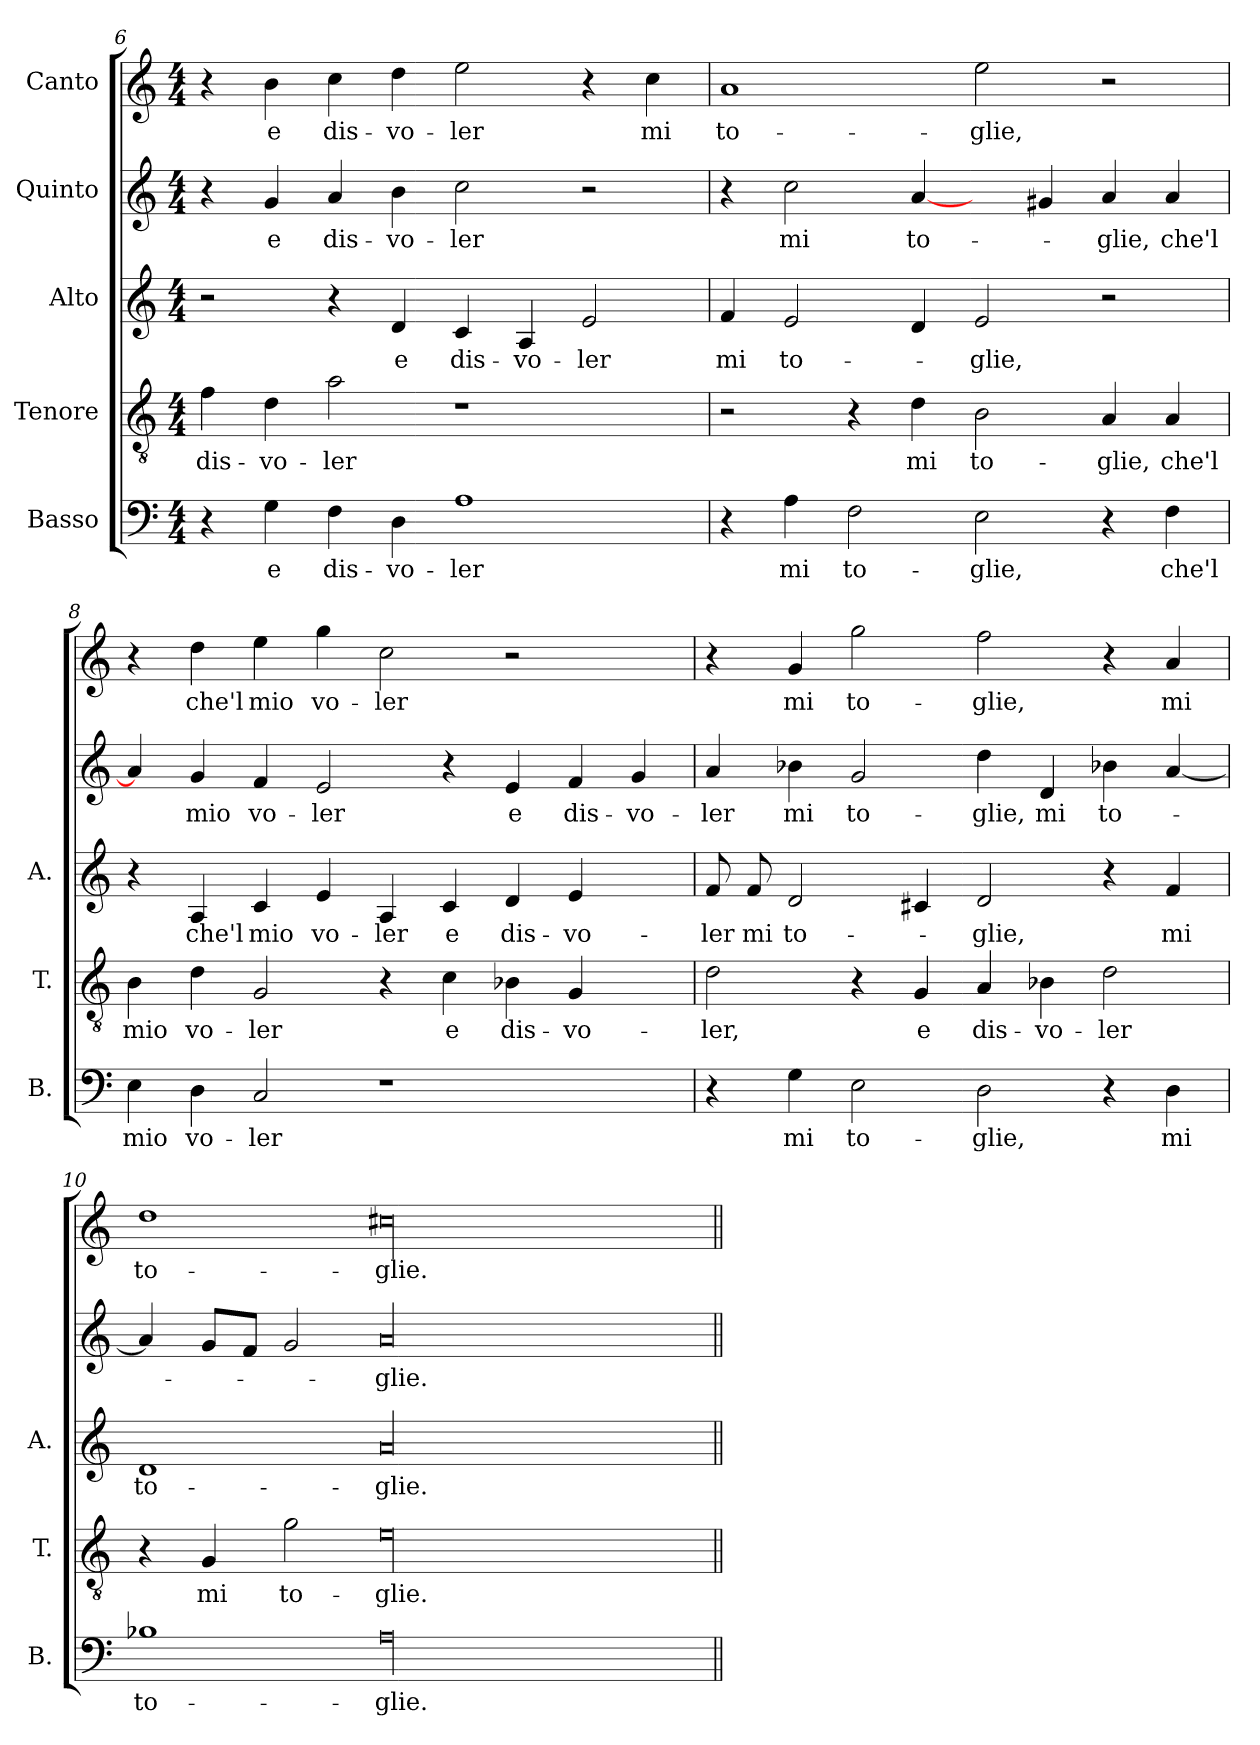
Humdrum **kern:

**kern	**text	**kern	**text	**kern	**text	**kern	**text	**kern	**text
*part5	*part5	*part4	*part4	*part3	*part3	*part2	*part2	*part1	*part1
*staff5	*staff5	*staff4	*staff4	*staff3	*staff3	*staff2	*staff2	*staff1	*staff1
*I"Basso	*	*I"Tenore	*	*I"Alto	*	*I"Quinto	*	*I"Canto	*
*I'B.	*	*I'T.	*	*I'A.	*	*	*	*	*
*clefF4	*	*clefGv2	*	*clefG2	*	*clefG2	*	*clefG2	*
*k[]	*	*k[]	*	*k[]	*	*k[]	*	*k[]	*
*C:	*	*C:	*	*C:	*	*C:	*	*C:	*
*M4/4	*	*M4/4	*	*M4/4	*	*M4/4	*	*M4/4	*
=6	=6	=6	=6	=6	=6	=6	=6	=6	=6
4r	.	4f\	dis-	2r	.	4r	.	4r	.
4G\	e	4d\	-vo-	.	.	4g/	e	4b\	e
4F\	dis-	2a\	-ler	4r	.	4a/	dis-	4cc\	dis-
4D\	-vo-	.	.	4d/	e	4b\	-vo-	4dd\	-vo-
1A\	-ler	1r	.	4c/	dis-	2cc\	-ler	2ee\	-ler
.	.	.	.	4A/	-vo-	.	.	.	.
.	.	.	.	2e/	-ler	2r	.	4r	.
.	.	.	.	.	.	.	.	4cc\	mi
=7	=7	=7	=7	=7	=7	=7	=7	=7	=7
4r	.	2r	.	4f/	mi	4r	.	1a/	to-
4A\	mi	.	.	2e/	to-	2cc\	mi	.	.
2F\	to-	4r	.	.	.	.	.	.	.
.	.	4d\	mi	4d/	.	[4a/	to-	.	.
2E\	-glie,	2B\	to-	2e/	-glie,	4ryy	.	2ee\	-glie,
.	.	.	.	.	.	4g#X/	.	.	.
4r	.	4A/	-glie,	2r	.	4a/	-glie,	2r	.
4F\	che'l	4A/	che'l	.	.	4a/	che'l	.	.
=8	=8	=8	=8	=8	=8	=8	=8	=8	=8
4E\	mio	4B\	mio	4r	.	4a/]	.	4r	.
4D\	vo-	4d\	vo-	4A/	che'l	4g/	mio	4dd\	che'l
2C/	-ler	2G/	-ler	4c/	mio	4f/	vo-	4ee\	mio
.	.	.	.	4e/	vo-	2e/	-ler	4gg\	vo-
1r	.	4r	.	4A/	-ler	.	.	2cc\	-ler
.	.	4c\	e	4c/	e	4r	.	.	.
.	.	4B-X\	dis-	4d/	dis-	4e/	e	2r	.
.	.	4G/	-vo-	4e/	-vo-	4f/	dis-	.	.
4ryy	.	4ryy	.	4ryy	.	4g/	-vo-	4ryy	.
=9	=9	=9	=9	=9	=9	=9	=9	=9	=9
4r	.	2d\	-ler,	8f/	-ler	4a/	-ler	4r	.
.	.	.	.	8f/	mi	.	.	.	.
4G\	mi	.	.	2d/	to-	4b-X\	mi	4g/	mi
2E\	to-	4r	.	.	.	2g/	to-	2gg\	to-
.	.	4G/	e	4c#X/	.	.	.	.	.
2D\	-glie,	4A/	dis-	2d/	-glie,	4dd\	-glie,	2ff\	-glie,
.	.	4B-X\	-vo-	.	.	4d/	mi	.	.
4r	.	2d\	-ler	4r	.	4b-X\	to-	4r	.
4D\	mi	.	.	4f/	mi	[4a/	.	4a/	mi
=10	=10	=10	=10	=10	=10	=10	=10	=10	=10
1B-X\	to-	4r	.	1d/	to-	4a/]	.	1dd\	to-
.	.	4G/	mi	.	.	8g/L	.	.	.
.	.	.	.	.	.	8f/J	.	.	.
.	.	2g\	to-	.	.	2g/	.	.	.
00A\	-glie.	00e\	-glie.	00a/	-glie.	00a/	-glie.	00cc#X\	-glie.
=||	=||	=||	=||	=||	=||	=||	=||	=||	=||
*-	*-	*-	*-	*-	*-	*-	*-	*-	*-
